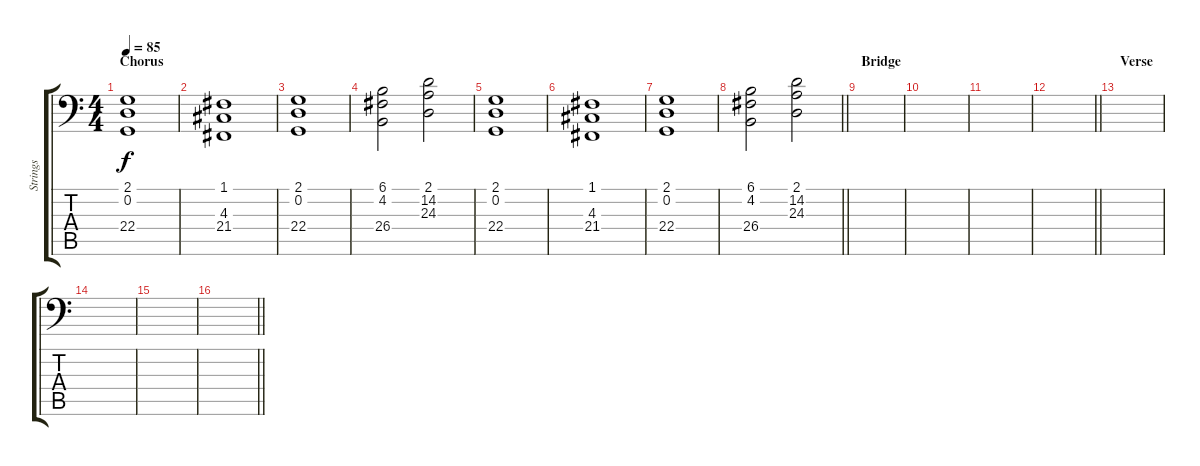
\track ("Strings" "Strings") {instrument stringensemble1}
\staff {score tabs}
\tuning (C3 G2 D2 A1 E1 B0) {hide}
\ts (4 4)
\section ("" "Chorus")
\tempo 85
\clef f4
\ks c
(2.1 0.2 22.4).1{dy f} |
(1.1 4.3 21.4).1 |
(2.1 0.2 22.4).1 |
(6.1 4.2 26.4).2 (2.1 14.2 24.3).2 |
(2.1 0.2 22.4).1 |
(1.1 4.3 21.4).1 |
(2.1 0.2 22.4).1 |
\barLineRight lightlight
(6.1 4.2 26.4).2 (2.1 14.2 24.3).2 |
\section ("" "Bridge")
|
|
|
\barLineRight lightlight
|
\section ("" "Verse")
|
|
|
\barLineRight lightlight
